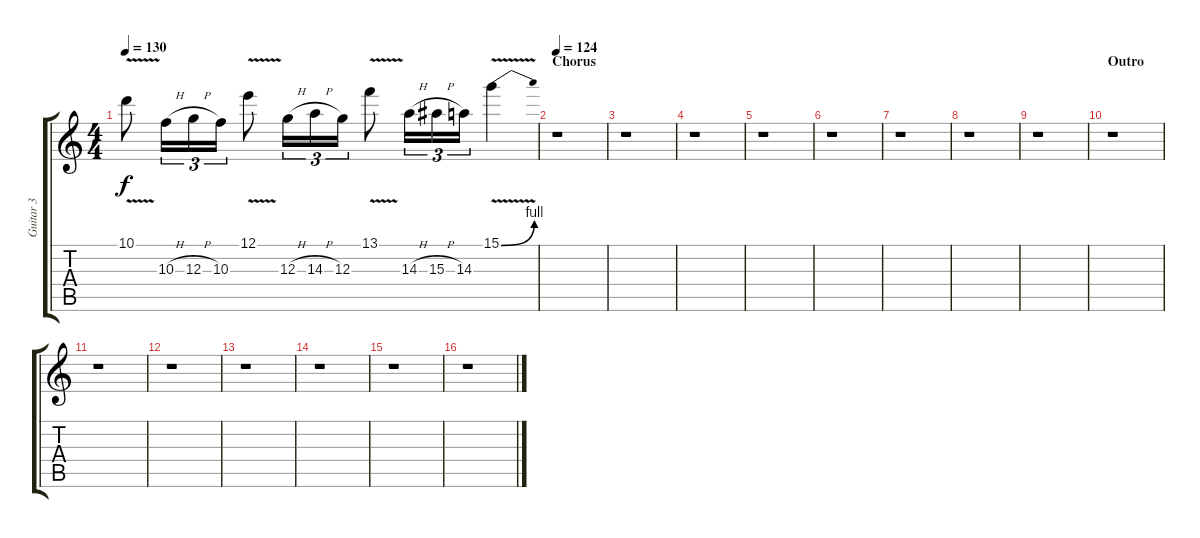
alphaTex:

\track ("Guitar 3" "Guitar 3") {instrument distortionguitar}
\staff {score tabs}
\tuning (E4 B3 G3 D3 A2 E2) {hide}
\ts (4 4)
\tempo 130
\clef g2
\ks c
10.1{v}.8{dy f} 10.3{h}.16{tu (3 2)} 12.3{h}.16{tu (3 2)} 10.3.16{tu (3 2)} 12.1{v}.8 12.3{h}.16{tu (3 2)} 14.3{h}.16{tu (3 2)} 12.3.16{tu (3 2)} 13.1{v}.8 14.3{h}.16{tu (3 2)} 15.3{h}.16{tu (3 2)} 14.3.16{tu (3 2)} 15.1{be (bend 0 0 60 4) v}.4 |
\section ("" "Chorus")
\tempo 124
r.1 |
r.1 |
r.1 |
r.1 |
r.1 |
r.1 |
r.1 |
r.1 |
\section ("" "Outro")
r.1 |
r.1 |
r.1 |
r.1 |
r.1 |
r.1 |
r.1
